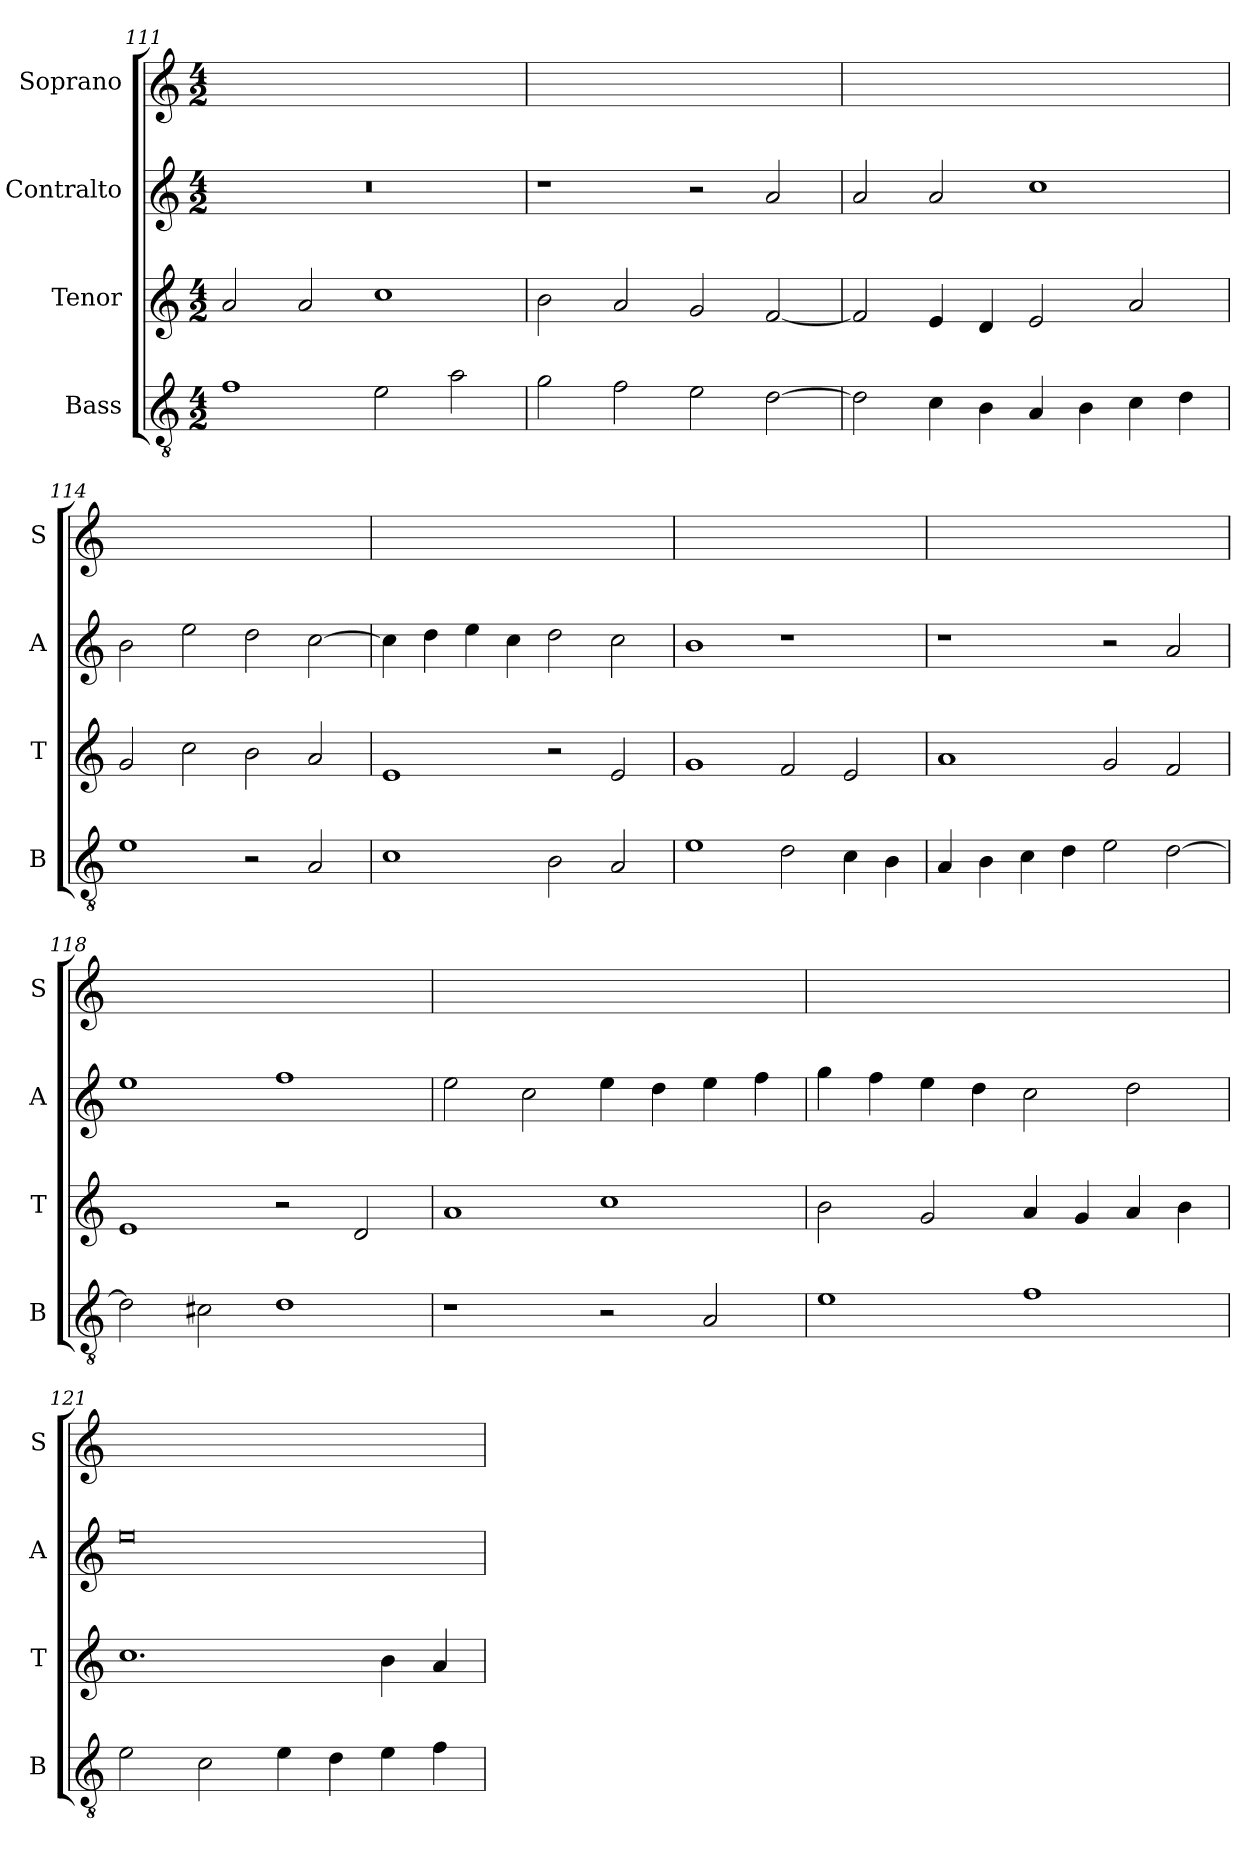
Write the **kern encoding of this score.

**kern	**kern	**kern	**kern
*part4	*part3	*part2	*part1
*staff4	*staff3	*staff2	*staff1
*I"Bass	*I"Tenor	*I"Contralto	*I"Soprano
*I'B	*I'T	*I'A	*I'S
*clefGv2	*clefG2	*clefG2	*clefG2
*k[]	*k[]	*k[]	*k[]
*A:aeo	*A:aeo	*A:aeo	*A:aeo
*M4/2	*M4/2	*M4/2	*M4/2
=111	=111	=111	=111
1f	2a	0r	0ryy
.	2a	.	.
2e	1cc	.	.
2a	.	.	.
=112	=112	=112	=112
2g	2b	1r	0ryy
2f	2a	.	.
2e	2g	2r	.
[2d	[2f	2a	.
=113	=113	=113	=113
2d]	2f]	2a	0ryy
4c	4e	2a	.
4B	4d	.	.
4A	2e	1cc	.
4B	.	.	.
4c	2a	.	.
4d	.	.	.
=114	=114	=114	=114
1e	2g	2b	0ryy
.	2cc	2ee	.
2r	2b	2dd	.
2A	2a	[2cc	.
=115	=115	=115	=115
1c	1e	4cc]	0ryy
.	.	4dd	.
.	.	4ee	.
.	.	4cc	.
2B	2r	2dd	.
2A	2e	2cc	.
=116	=116	=116	=116
1e	1g	1b	0ryy
2d	2f	1r	.
4c	2e	.	.
4B	.	.	.
=117	=117	=117	=117
4A	1a	1r	0ryy
4B	.	.	.
4c	.	.	.
4d	.	.	.
2e	2g	2r	.
[2d	2f	2a	.
=118	=118	=118	=118
2d]	1e	1ee	0ryy
2c#X	.	.	.
1d	2r	1ff	.
.	2d	.	.
=119	=119	=119	=119
1r	1a	2ee	0ryy
.	.	2cc	.
2r	1cc	4ee	.
.	.	4dd	.
2A	.	4ee	.
.	.	4ff	.
=120	=120	=120	=120
1e	2b	4gg	0ryy
.	.	4ff	.
.	2g	4ee	.
.	.	4dd	.
1f	4a	2cc	.
.	4g	.	.
.	4a	2dd	.
.	4b	.	.
=121	=121	=121	=121
2e	1.cc	0ee	0ryy
2c	.	.	.
4e	.	.	.
4d	.	.	.
4e	4b	.	.
4f	4a	.	.
=	=	=	=
*-	*-	*-	*-
